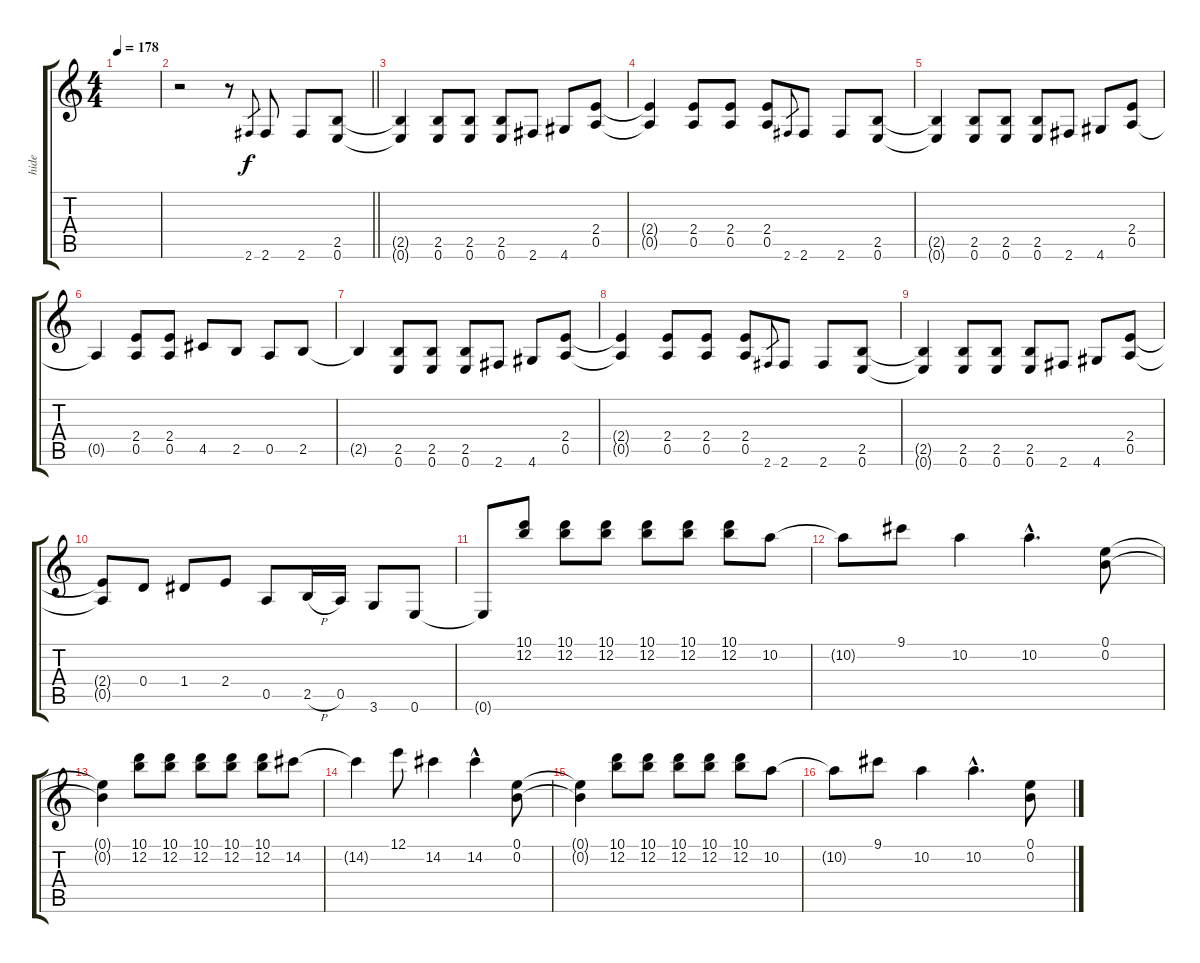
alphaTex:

\track ("hide" "hide") {instrument distortionguitar}
\staff {score tabs}
\tuning (E4 B3 G3 D3 A2 E2) {hide}
\ts (4 4)
\tempo 178
\clef g2
\ks c
|
\barLineRight lightlight
r.2 r.8 2.6.8{gr} 2.6.8 2.6.8 (2.5 0.6).8 |
(2.5{t} 0.6{t}).4 (2.5 0.6).8 (2.5 0.6).8 (2.5 0.6).8 2.6.8 4.6.8 (2.4 0.5).8 |
(2.4{t} 0.5{t}).4 (2.4 0.5).8 (2.4 0.5).8 (2.4 0.5).8 2.6.8{gr} 2.6.8 2.6.8 (2.5 0.6).8 |
(2.5{t} 0.6{t}).4 (2.5 0.6).8 (2.5 0.6).8 (2.5 0.6).8 2.6.8 4.6.8 (2.4 0.5).8 |
0.5{t}.4 (2.4 0.5).8 (2.4 0.5).8 4.5.8 2.5.8 0.5.8 2.5.8 |
2.5{t}.4 (2.5 0.6).8 (2.5 0.6).8 (2.5 0.6).8 2.6.8 4.6.8 (2.4 0.5).8 |
(2.4{t} 0.5{t}).4 (2.4 0.5).8 (2.4 0.5).8 (2.4 0.5).8 2.6.8{gr} 2.6.8 2.6.8 (2.5 0.6).8 |
(2.5{t} 0.6{t}).4 (2.5 0.6).8 (2.5 0.6).8 (2.5 0.6).8 2.6.8 4.6.8 (2.4 0.5).8 |
(2.4{t} 0.5{t}).8 0.4.8 1.4.8 2.4.8 0.5.8 2.5{h}.16 0.5.16 3.6.8 0.6.8 |
0.6{t}.8 (10.1 12.2).8 (10.1 12.2).8 (10.1 12.2).8 (10.1 12.2).8 (10.1 12.2).8 (10.1 12.2).8 10.2.8 |
10.2{t}.8 9.1.8 10.2.4 10.2{hac}.4{d} (0.1 0.2).8 |
(0.1{t} 0.2{t}).4 (10.1 12.2).8 (10.1 12.2).8 (10.1 12.2).8 (10.1 12.2).8 (10.1 12.2).8 14.2.8 |
14.2{t}.4 12.1.8 14.2.4 14.2{hac}.4 (0.1 0.2).8 |
(0.1{t} 0.2{t}).4 (10.1 12.2).8 (10.1 12.2).8 (10.1 12.2).8 (10.1 12.2).8 (10.1 12.2).8 10.2.8 |
10.2{t}.8 9.1.8 10.2.4 10.2{hac}.4{d} (0.1 0.2).8
